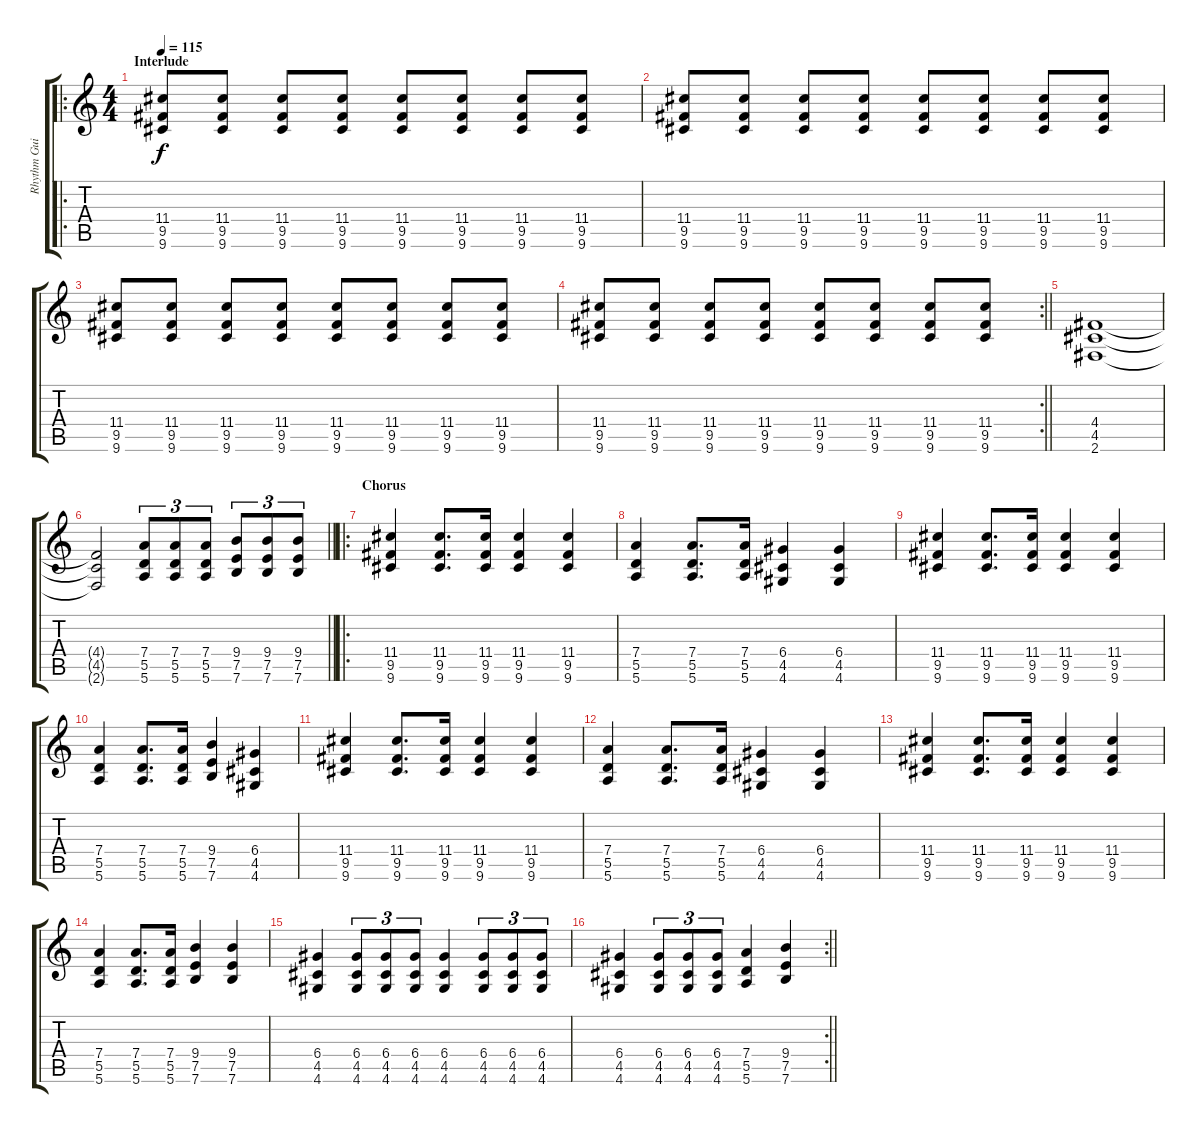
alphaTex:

\track ("Rhythm Guitar" "Rhythm Gui") {instrument distortionguitar}
\staff {score tabs}
\tuning (E4 B3 G3 D3 A2 E2) {hide}
\ro
\ts (4 4)
\section ("" "Interlude")
\tempo 115
\clef g2
\ks c
(11.4 9.5 9.6).8{dy f} (11.4 9.5 9.6).8 (11.4 9.5 9.6).8 (11.4 9.5 9.6).8 (11.4 9.5 9.6).8 (11.4 9.5 9.6).8 (11.4 9.5 9.6).8 (11.4 9.5 9.6).8 |
(11.4 9.5 9.6).8 (11.4 9.5 9.6).8 (11.4 9.5 9.6).8 (11.4 9.5 9.6).8 (11.4 9.5 9.6).8 (11.4 9.5 9.6).8 (11.4 9.5 9.6).8 (11.4 9.5 9.6).8 |
(11.4 9.5 9.6).8 (11.4 9.5 9.6).8 (11.4 9.5 9.6).8 (11.4 9.5 9.6).8 (11.4 9.5 9.6).8 (11.4 9.5 9.6).8 (11.4 9.5 9.6).8 (11.4 9.5 9.6).8 |
\rc 2
\barLineRight lightlight
(11.4 9.5 9.6).8 (11.4 9.5 9.6).8 (11.4 9.5 9.6).8 (11.4 9.5 9.6).8 (11.4 9.5 9.6).8 (11.4 9.5 9.6).8 (11.4 9.5 9.6).8 (11.4 9.5 9.6).8 |
(4.4 4.5 2.6).1 |
\barLineRight lightlight
(4.4{t} 4.5{t} 2.6{t}).2 (7.4 5.5 5.6).8{tu (3 2)} (7.4 5.5 5.6).8{tu (3 2)} (7.4 5.5 5.6).8{tu (3 2)} (9.4 7.5 7.6).8{tu (3 2)} (9.4 7.5 7.6).8{tu (3 2)} (9.4 7.5 7.6).8{tu (3 2)} |
\ro
\section ("" "Chorus")
(11.4 9.5 9.6).4 (11.4 9.5 9.6).8{d} (11.4 9.5 9.6).16 (11.4 9.5 9.6).4 (11.4 9.5 9.6).4 |
(7.4 5.5 5.6).4 (7.4 5.5 5.6).8{d} (7.4 5.5 5.6).16 (6.4 4.5 4.6).4 (6.4 4.5 4.6).4 |
(11.4 9.5 9.6).4 (11.4 9.5 9.6).8{d} (11.4 9.5 9.6).16 (11.4 9.5 9.6).4 (11.4 9.5 9.6).4 |
(7.4 5.5 5.6).4 (7.4 5.5 5.6).8{d} (7.4 5.5 5.6).16 (9.4 7.5 7.6).4 (6.4 4.5 4.6).4 |
(11.4 9.5 9.6).4 (11.4 9.5 9.6).8{d} (11.4 9.5 9.6).16 (11.4 9.5 9.6).4 (11.4 9.5 9.6).4 |
(7.4 5.5 5.6).4 (7.4 5.5 5.6).8{d} (7.4 5.5 5.6).16 (6.4 4.5 4.6).4 (6.4 4.5 4.6).4 |
(11.4 9.5 9.6).4 (11.4 9.5 9.6).8{d} (11.4 9.5 9.6).16 (11.4 9.5 9.6).4 (11.4 9.5 9.6).4 |
(7.4 5.5 5.6).4 (7.4 5.5 5.6).8{d} (7.4 5.5 5.6).16 (9.4 7.5 7.6).4 (9.4 7.5 7.6).4 |
(6.4 4.5 4.6).4 (6.4 4.5 4.6).8{tu (3 2)} (6.4 4.5 4.6).8{tu (3 2)} (6.4 4.5 4.6).8{tu (3 2)} (6.4 4.5 4.6).4 (6.4 4.5 4.6).8{tu (3 2)} (6.4 4.5 4.6).8{tu (3 2)} (6.4 4.5 4.6).8{tu (3 2)} |
\rc 2
\barLineRight lightlight
(6.4 4.5 4.6).4 (6.4 4.5 4.6).8{tu (3 2)} (6.4 4.5 4.6).8{tu (3 2)} (6.4 4.5 4.6).8{tu (3 2)} (7.4 5.5 5.6).4 (9.4 7.5 7.6).4
